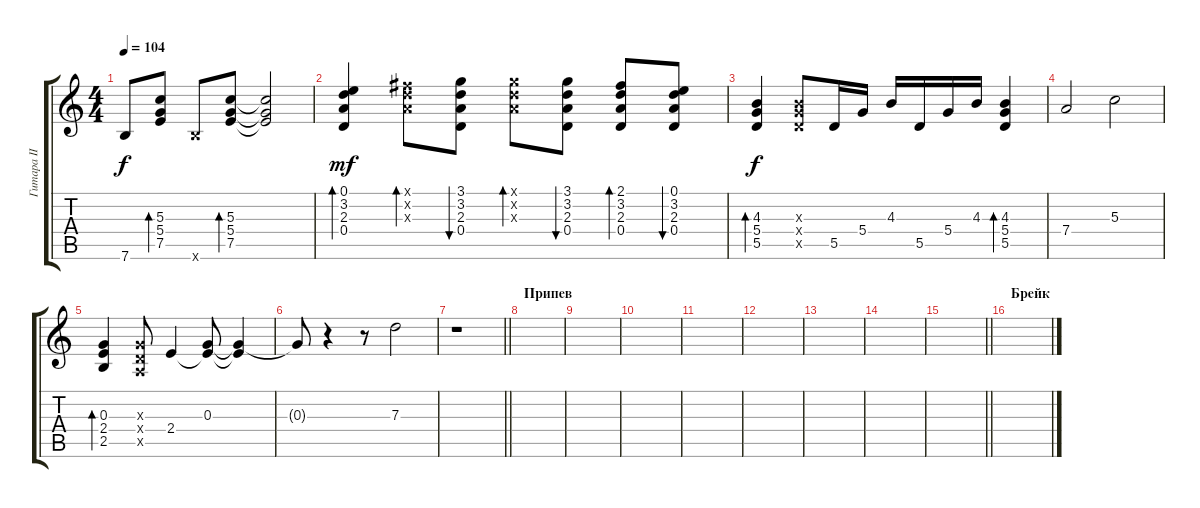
\track ("Гитара II" "Гитара II") {instrument electricguitarjazz}
\staff {score tabs}
\tuning (E4 B3 G3 D3 A2 E2) {hide}
\ts (4 4)
\tempo 104
\clef g2
\ks c
7.6.8{dy f} (5.3 5.4 7.5).8{bd 60} 7.6{x}.8 (5.3 5.4 7.5).8{bd 60} (5.3{t} 5.4{t} 7.5{t}).2 |
(0.1 3.2 2.3 0.4).4{bd 60 dy mf} (2.1{x} 3.2{x} 2.3{x}).8{bd 60} (3.1 3.2 2.3 0.4).8{bu 60} (3.1{x} 3.2{x} 2.3{x}).8{bd 60} (3.1 3.2 2.3 0.4).8{bu 60} (2.1 3.2 2.3 0.4).8{bd 60} (0.1 3.2 2.3 0.4).8{bu 60} |
(4.3 5.4 5.5).4{bd 60 dy f} (4.3{x} 5.4{x} 5.5{x}).8 5.5.16 5.4.16 4.3.16 5.5.16 5.4.16 4.3.16 (4.3 5.4 5.5).4{bd 60} |
7.4.2 5.3.2 |
(0.3 2.4 2.5).4{bd 60} (0.3{x} 0.4{x} 0.5{x}).8 2.4.4 (0.3 2.4{t}).8 (0.3{t} 2.4{t}).4 |
0.3{t}.8 r.4 r.8 7.3.2 |
\barLineRight lightlight
r.1 |
\section ("" "Припев")
|
|
|
|
|
|
|
\barLineRight lightlight
|
\section ("" "Брейк")
